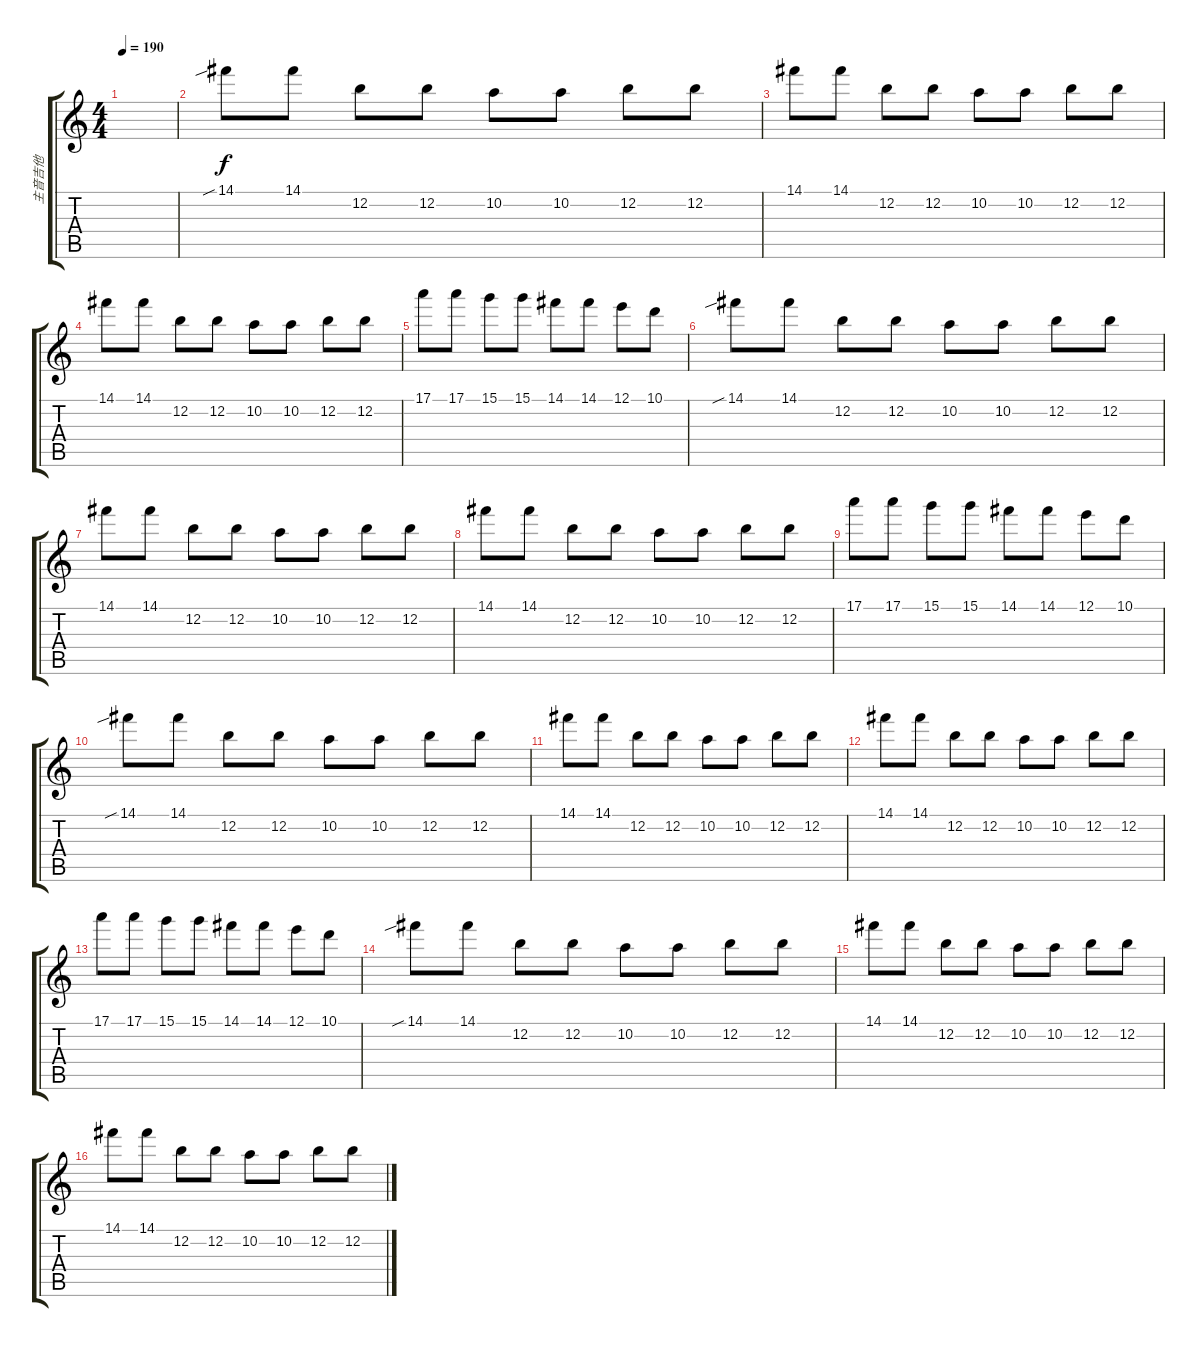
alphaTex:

\track ("主音吉他" "主音吉他") {instrument overdrivenguitar}
\staff {score tabs}
\tuning (E4 B3 G3 D3 A2 E2) {hide}
\ts (4 4)
\tempo 190
\clef g2
\ks c
|
14.1{sib}.8 14.1.8 12.2.8 12.2.8 10.2.8 10.2.8 12.2.8 12.2.8 |
14.1.8 14.1.8 12.2.8 12.2.8 10.2.8 10.2.8 12.2.8 12.2.8 |
14.1.8 14.1.8 12.2.8 12.2.8 10.2.8 10.2.8 12.2.8 12.2.8 |
17.1.8 17.1.8 15.1.8 15.1.8 14.1.8 14.1.8 12.1.8 10.1.8 |
14.1{sib}.8 14.1.8 12.2.8 12.2.8 10.2.8 10.2.8 12.2.8 12.2.8 |
14.1.8 14.1.8 12.2.8 12.2.8 10.2.8 10.2.8 12.2.8 12.2.8 |
14.1.8 14.1.8 12.2.8 12.2.8 10.2.8 10.2.8 12.2.8 12.2.8 |
17.1.8 17.1.8 15.1.8 15.1.8 14.1.8 14.1.8 12.1.8 10.1.8 |
14.1{sib}.8 14.1.8 12.2.8 12.2.8 10.2.8 10.2.8 12.2.8 12.2.8 |
14.1.8 14.1.8 12.2.8 12.2.8 10.2.8 10.2.8 12.2.8 12.2.8 |
14.1.8 14.1.8 12.2.8 12.2.8 10.2.8 10.2.8 12.2.8 12.2.8 |
17.1.8 17.1.8 15.1.8 15.1.8 14.1.8 14.1.8 12.1.8 10.1.8 |
14.1{sib}.8 14.1.8 12.2.8 12.2.8 10.2.8 10.2.8 12.2.8 12.2.8 |
14.1.8 14.1.8 12.2.8 12.2.8 10.2.8 10.2.8 12.2.8 12.2.8 |
14.1.8 14.1.8 12.2.8 12.2.8 10.2.8 10.2.8 12.2.8 12.2.8
